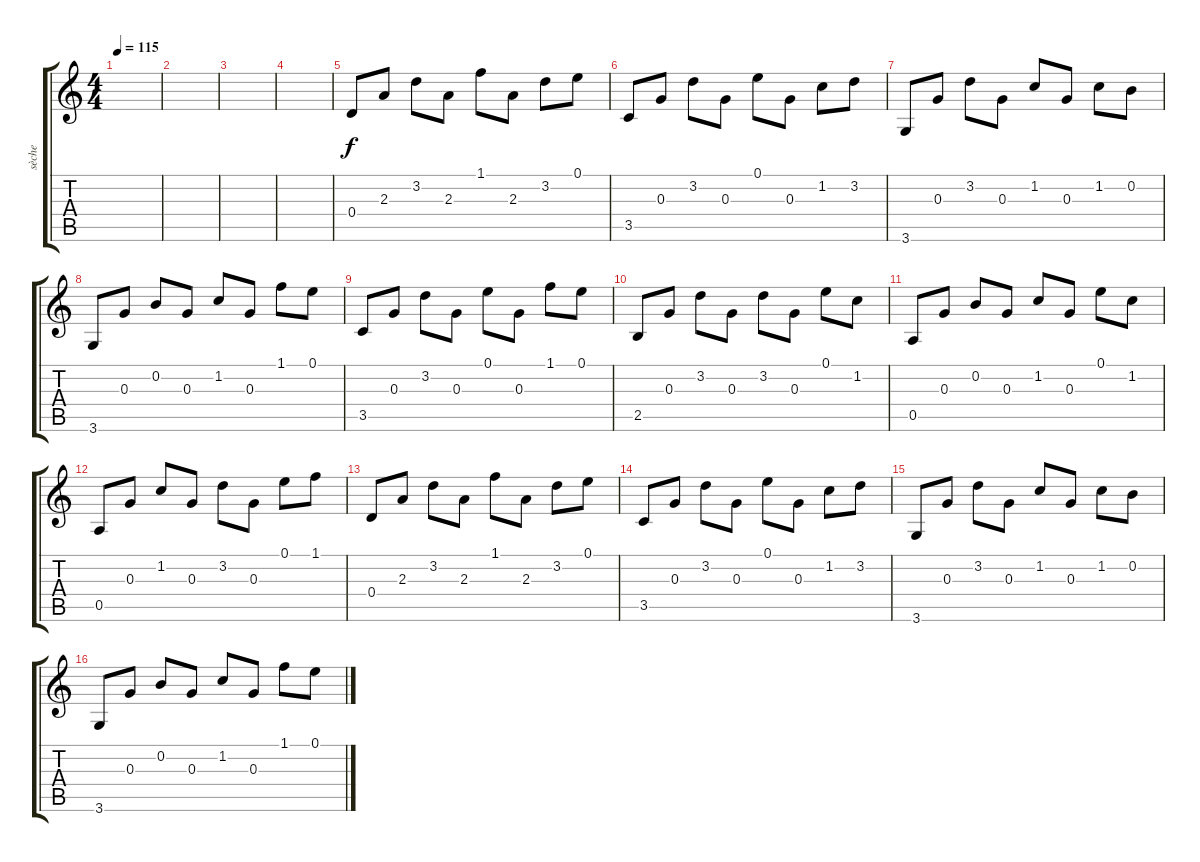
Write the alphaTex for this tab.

\track ("sèche" "sèche") {instrument acousticguitarsteel}
\staff {score tabs}
\tuning (E4 B3 G3 D3 A2 E2) {hide}
\ts (4 4)
\tempo 115
\clef g2
\ks c
|
|
|
|
0.4.8 2.3.8 3.2.8 2.3.8 1.1.8 2.3.8 3.2.8 0.1.8 |
3.5.8 0.3.8 3.2.8 0.3.8 0.1.8 0.3.8 1.2.8 3.2.8 |
3.6.8 0.3.8 3.2.8 0.3.8 1.2.8 0.3.8 1.2.8 0.2.8 |
3.6.8 0.3.8 0.2.8 0.3.8 1.2.8 0.3.8 1.1.8 0.1.8 |
3.5.8 0.3.8 3.2.8 0.3.8 0.1.8 0.3.8 1.1.8 0.1.8 |
2.5.8 0.3.8 3.2.8 0.3.8 3.2.8 0.3.8 0.1.8 1.2.8 |
0.5.8 0.3.8 0.2.8 0.3.8 1.2.8 0.3.8 0.1.8 1.2.8 |
0.5.8 0.3.8 1.2.8 0.3.8 3.2.8 0.3.8 0.1.8 1.1.8 |
0.4.8 2.3.8 3.2.8 2.3.8 1.1.8 2.3.8 3.2.8 0.1.8 |
3.5.8 0.3.8 3.2.8 0.3.8 0.1.8 0.3.8 1.2.8 3.2.8 |
3.6.8 0.3.8 3.2.8 0.3.8 1.2.8 0.3.8 1.2.8 0.2.8 |
3.6.8 0.3.8 0.2.8 0.3.8 1.2.8 0.3.8 1.1.8 0.1.8
